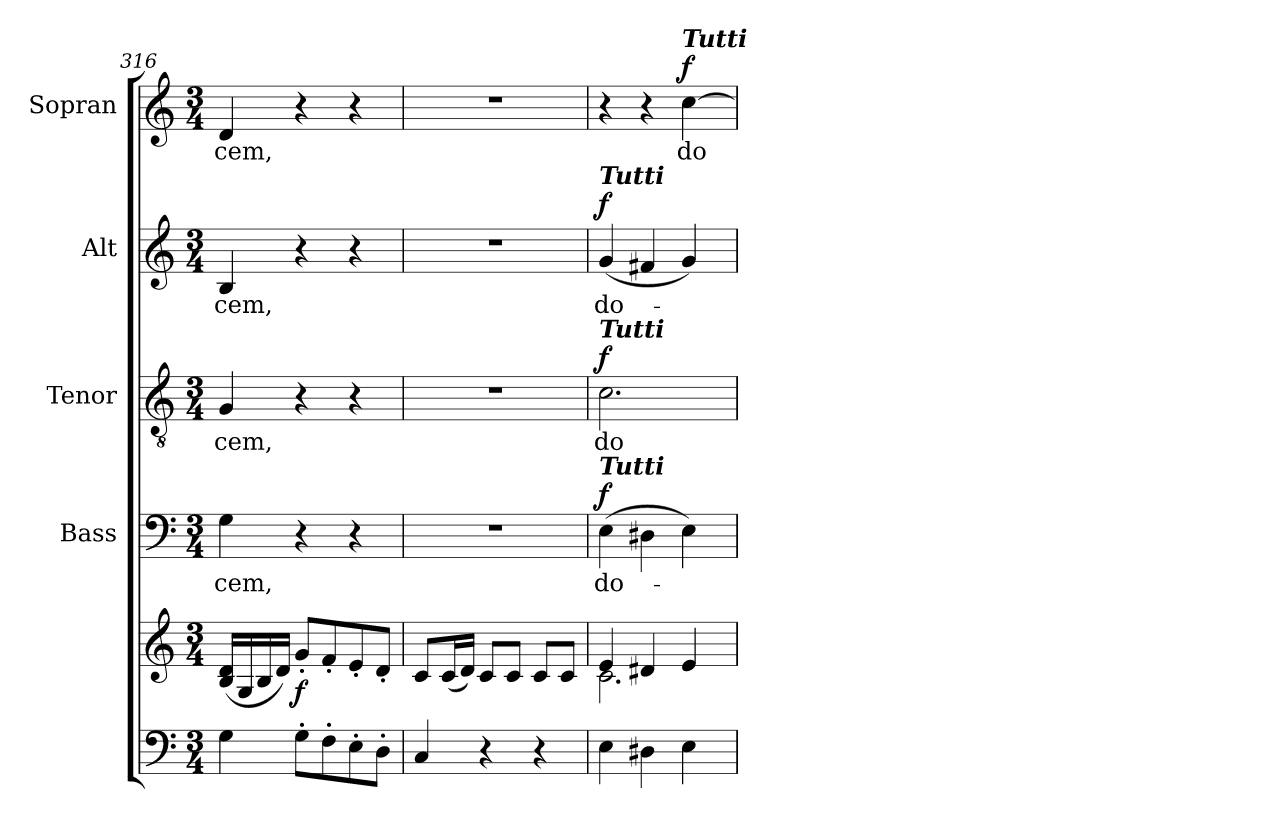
**kern	**kern	**dynam	**kern	**text	**dynam	**kern	**text	**dynam	**kern	**text	**dynam	**kern	**text	**dynam
*part5	*part5	*part5	*part4	*part4	*part4	*part3	*part3	*part3	*part2	*part2	*part2	*part1	*part1	*part1
*staff6	*staff5	*staff5/6	*staff4	*staff4	*staff4	*staff3	*staff3	*staff3	*staff2	*staff2	*staff2	*staff1	*staff1	*staff1
*	*	*	*I"Bass	*	*	*I"Tenor	*	*	*I"Alt	*	*	*I"Sopran	*	*
*	*	*	*I'B.	*	*	*I'T.	*	*	*I'A.	*	*	*I'S.	*	*
*clefF4	*clefG2	*	*clefF4	*	*	*clefGv2	*	*	*clefG2	*	*	*clefG2	*	*
*k[]	*k[]	*	*k[]	*	*	*k[]	*	*	*k[]	*	*	*k[]	*	*
*C:	*C:	*	*C:	*	*	*C:	*	*	*C:	*	*	*C:	*	*
*M3/4	*M3/4	*	*M3/4	*	*	*M3/4	*	*	*M3/4	*	*	*M3/4	*	*
=316	=316	=316	=316	=316	=316	=316	=316	=316	=316	=316	=316	=316	=316	=316
!	!	!	!	!LO:LY:b	!	!	!LO:LY:b	!	!	!LO:LY:b	!	!	!LO:LY:b	!
4G\	(<16B/ 16d/LL	.	4G\	-cem,	.	4G/	-cem,	.	4B/	-cem,	.	4d/	-cem,	.
.	16G/	.	.	.	.	.	.	.	.	.	.	.	.	.
.	16B/	.	.	.	.	.	.	.	.	.	.	.	.	.
.	16d/JJ)	.	.	.	.	.	.	.	.	.	.	.	.	.
!	!	!LO:DY:b	!	!	!	!	!	!	!	!	!	!	!	!
8G'>\L	8g'</L	f	4r	.	.	4r	.	.	4r	.	.	4r	.	.
8F'>\	8f'</	.	.	.	.	.	.	.	.	.	.	.	.	.
8E'>\	8e'</	.	4r	.	.	4r	.	.	4r	.	.	4r	.	.
8D'>\J	8d'</J	.	.	.	.	.	.	.	.	.	.	.	.	.
=317	=317	=317	=317	=317	=317	=317	=317	=317	=317	=317	=317	=317	=317	=317
4C/	8c/L	.	2.r	.	.	2.r	.	.	2.r	.	.	2.r	.	.
.	(<16c/L	.	.	.	.	.	.	.	.	.	.	.	.	.
.	16d/JJ)	.	.	.	.	.	.	.	.	.	.	.	.	.
4r	8c/L	.	.	.	.	.	.	.	.	.	.	.	.	.
.	8c/J	.	.	.	.	.	.	.	.	.	.	.	.	.
4r	8c/L	.	.	.	.	.	.	.	.	.	.	.	.	.
.	8c/J	.	.	.	.	.	.	.	.	.	.	.	.	.
=318	=318	=318	=318	=318	=318	=318	=318	=318	=318	=318	=318	=318	=318	=318
*	*^	*	*	*	*	*	*	*	*	*	*	*	*	*
!	!	!	!	!	!	!	!	!	!	!LO:TX:a:Bi:t=Tutti	!	!	!	!	!
!	!	!	!	!	!	!	!LO:TX:a:Bi:t=Tutti	!	!	!	!	!	!	!	!
!	!	!	!	!LO:TX:a:Bi:t=Tutti	!	!	!	!	!	!	!	!	!	!	!
!	!	!	!	!	!LO:LY:b	!LO:DY:a	!	!LO:LY:b	!LO:DY:a	!	!LO:LY:b	!LO:DY:a	!	!	!
4E\	4e/	2.c\	.	(>4E\	do-	f	2.c\	do-	f	(<4g/	do-	f	4r	.	.
4D#X\	4d#X/	.	.	4D#X\	.	.	.	.	.	4f#X/	.	.	4r	.	.
!	!	!	!	!	!	!	!	!	!	!	!	!	!LO:TX:a:Bi:t=Tutti	!	!
!	!	!	!	!	!	!	!	!	!	!	!	!	!	!LO:LY:b	!LO:DY:a
4E\	4e/	.	.	4E\)	.	.	.	.	.	4g/)	.	.	[4cc\	do-	f
*	*v	*v	*	*	*	*	*	*	*	*	*	*	*	*	*
=	=	=	=	=	=	=	=	=	=	=	=	=	=	=
*-	*-	*-	*-	*-	*-	*-	*-	*-	*-	*-	*-	*-	*-	*-
